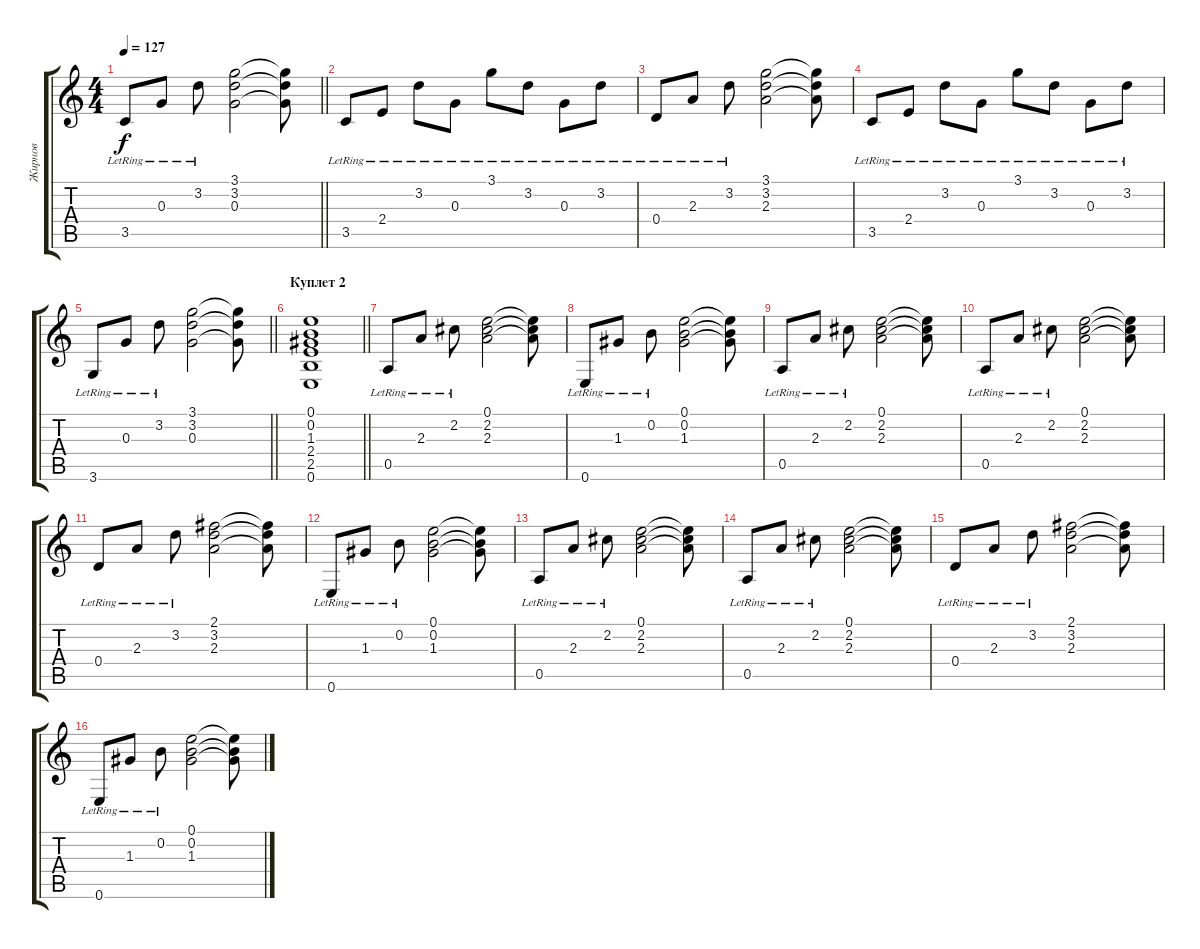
\track ("Жирнов" "Жирнов") {instrument electricguitarclean}
\staff {score tabs}
\tuning (E4 B3 G3 D3 A2 E2) {hide}
\ts (4 4)
\tempo 127
\clef g2
\barLineRight lightlight
\ks c
3.5{lr}.8{dy f} 0.3{lr}.8 3.2{lr}.8 (3.1 3.2 0.3).2 (3.1{t} 3.2{t} 0.3{t}).8 |
3.5{lr}.8 2.4{lr}.8 3.2{lr}.8 0.3{lr}.8 3.1{lr}.8 3.2{lr}.8 0.3{lr}.8 3.2{lr}.8 |
0.4{lr}.8 2.3{lr}.8 3.2{lr}.8 (3.1 3.2 2.3).2 (3.1{t} 3.2{t} 2.3{t}).8 |
3.5{lr}.8 2.4{lr}.8 3.2{lr}.8 0.3{lr}.8 3.1{lr}.8 3.2{lr}.8 0.3{lr}.8 3.2{lr}.8 |
\barLineRight lightlight
3.6{lr}.8 0.3{lr}.8 3.2{lr}.8 (3.1 3.2 0.3).2 (3.1{t} 3.2{t} 0.3{t}).8 |
\section ("" "Куплет 2")
\barLineRight lightlight
(0.1 0.2 1.3 2.4 2.5 0.6).1 |
0.5{lr}.8 2.3{lr}.8 2.2{lr}.8 (0.1 2.2 2.3).2 (0.1{t} 2.2{t} 2.3{t}).8 |
0.6{lr}.8 1.3{lr}.8 0.2{lr}.8 (0.1 0.2 1.3).2 (0.1{t} 0.2{t} 1.3{t}).8 |
0.5{lr}.8 2.3{lr}.8 2.2{lr}.8 (0.1 2.2 2.3).2 (0.1{t} 2.2{t} 2.3{t}).8 |
0.5{lr}.8 2.3{lr}.8 2.2{lr}.8 (0.1 2.2 2.3).2 (0.1{t} 2.2{t} 2.3{t}).8 |
0.4{lr}.8 2.3{lr}.8 3.2{lr}.8 (2.1 3.2 2.3).2 (2.1{t} 3.2{t} 2.3{t}).8 |
0.6{lr}.8 1.3{lr}.8 0.2{lr}.8 (0.1 0.2 1.3).2 (0.1{t} 0.2{t} 1.3{t}).8 |
0.5{lr}.8 2.3{lr}.8 2.2{lr}.8 (0.1 2.2 2.3).2 (0.1{t} 2.2{t} 2.3{t}).8 |
0.5{lr}.8 2.3{lr}.8 2.2{lr}.8 (0.1 2.2 2.3).2 (0.1{t} 2.2{t} 2.3{t}).8 |
0.4{lr}.8 2.3{lr}.8 3.2{lr}.8 (2.1 3.2 2.3).2 (2.1{t} 3.2{t} 2.3{t}).8 |
0.6{lr}.8 1.3{lr}.8 0.2{lr}.8 (0.1 0.2 1.3).2 (0.1{t} 0.2{t} 1.3{t}).8
